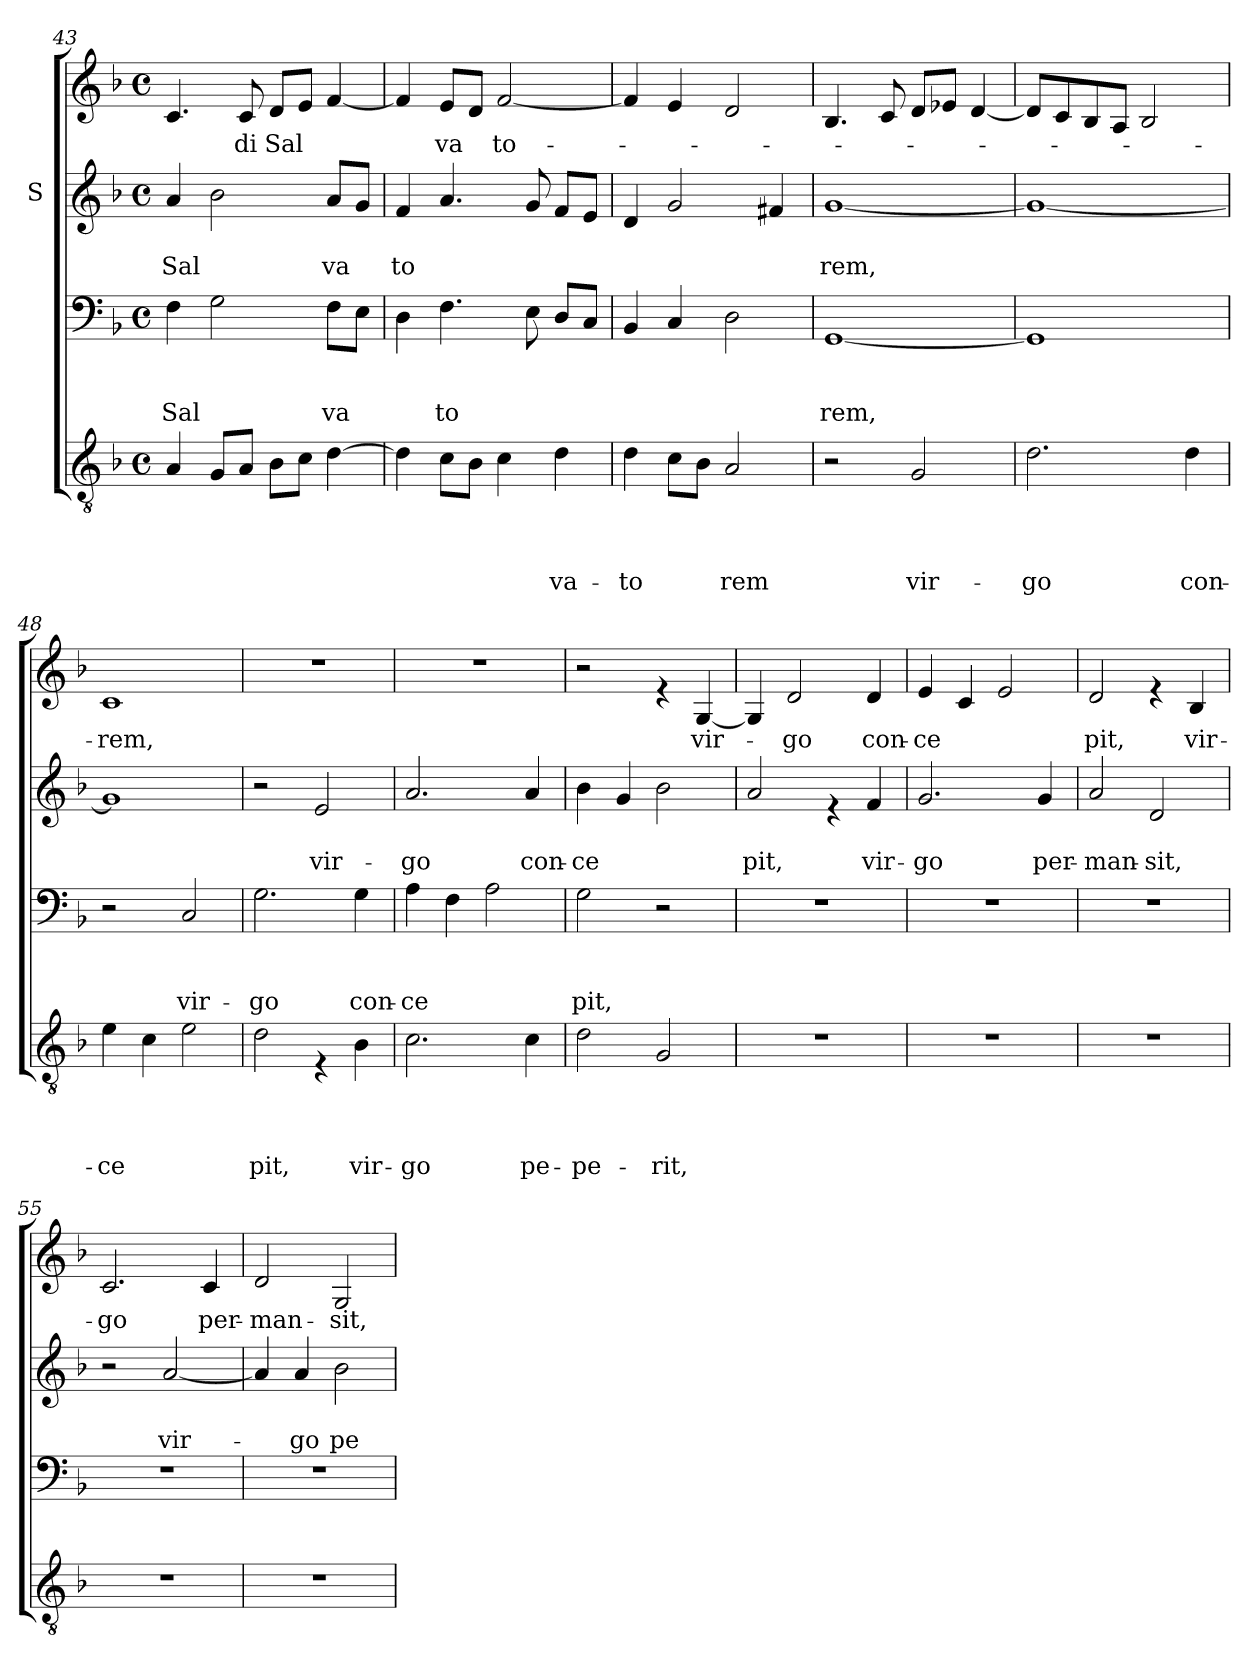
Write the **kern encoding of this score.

**kern	**text	**text	**text	**text	**kern	**text	**text	**text	**kern	**text	**text	**kern	**text
*part4	*part4	*part4	*part4	*part4	*part3	*part3	*part3	*part3	*part2	*part2	*part2	*part1	*part1
*staff4	*staff4	*staff4	*staff4	*staff4	*staff3	*staff3	*staff3	*staff3	*staff2	*staff2	*staff2	*staff1	*staff1
*	*	*	*	*	*	*	*	*	*I"S	*	*	*	*
*clefGv2	*	*	*	*	*clefF4	*	*	*	*clefG2	*	*	*clefG2	*
*k[b-]	*	*	*	*	*k[b-]	*	*	*	*k[b-]	*	*	*k[b-]	*
*F:	*	*	*	*	*F:	*	*	*	*F:	*	*	*F:	*
*M4/4	*	*	*	*	*M4/4	*	*	*	*M4/4	*	*	*M4/4	*
*met(c)	*	*	*	*	*met(c)	*	*	*	*met(c)	*	*	*met(c)	*
=43	=43	=43	=43	=43	=43	=43	=43	=43	=43	=43	=43	=43	=43
!	!	!	!	!	!	!	!	!LO:LY:b	!	!	!LO:LY:b	!	!
4A/	.	.	.	.	4F\	.	.	Sal	4a/	.	Sal	4.c/	.
8G/L	.	.	.	.	2G\	.	.	.	2b-\	.	.	.	.
!	!	!	!	!	!	!	!	!	!	!	!	!	!LO:LY:b
8A/J	.	.	.	.	.	.	.	.	.	.	.	8c/	-di
!	!	!	!	!	!	!	!	!	!	!	!	!	!LO:LY:b
8B-\L	.	.	.	.	.	.	.	.	.	.	.	8d/L	Sal
8c\J	.	.	.	.	.	.	.	.	.	.	.	8e/J	.
!	!	!	!	!	!	!	!	!LO:LY:b	!	!	!LO:LY:b	!	!
[>4d\	.	.	.	.	8F\L	.	.	va	8a/L	.	va	[<4f/	.
.	.	.	.	.	8E\J	.	.	.	8g/J	.	.	.	.
!!LO:LB:g=z
=44	=44	=44	=44	=44	=44	=44	=44	=44	=44	=44	=44	=44	=44
!	!	!	!	!	!	!	!	!	!	!	!LO:LY:b	!	!
4d\]	.	.	.	.	4D\	.	.	.	4f/	.	to	4f/]	.
!	!	!	!	!	!	!	!	!LO:LY:b	!	!	!	!	!LO:LY:b
8c\L	.	.	.	.	4.F\	.	.	to	4.a/	.	.	8e/L	va
8B-\J	.	.	.	.	.	.	.	.	.	.	.	8d/J	.
!	!	!	!	!	!	!	!	!	!	!	!	!	!LO:LY:b
4c\	.	.	.	.	.	.	.	.	.	.	.	[<2f/	to-
.	.	.	.	.	8E\	.	.	.	8g/	.	.	.	.
!	!	!	!	!LO:LY:b	!	!	!	!	!	!	!	!	!
4d\	.	.	.	va-	8D/L	.	.	.	8f/L	.	.	.	.
.	.	.	.	.	8C/J	.	.	.	8e/J	.	.	.	.
=45	=45	=45	=45	=45	=45	=45	=45	=45	=45	=45	=45	=45	=45
!	!	!	!	!LO:LY:b	!	!	!	!	!	!	!	!	!
4d\	.	.	.	-to	4BB-/	.	.	.	4d/	.	.	4f/]	.
8c\L	.	.	.	.	4C/	.	.	.	2g/	.	.	4e/	.
8B-\J	.	.	.	.	.	.	.	.	.	.	.	.	.
!	!	!	!	!LO:LY:b	!	!	!	!	!	!	!	!	!
2A/	.	.	.	rem	2D\	.	.	.	.	.	.	2d/	.
.	.	.	.	.	.	.	.	.	4f#X/	.	.	.	.
=46	=46	=46	=46	=46	=46	=46	=46	=46	=46	=46	=46	=46	=46
!	!	!	!	!	!	!	!	!LO:LY:b	!	!	!LO:LY:b	!	!
2r	.	.	.	.	[<1GG	.	.	rem,	[<1g	.	rem,	4.B-/	.
.	.	.	.	.	.	.	.	.	.	.	.	8c/	.
!	!	!	!	!LO:LY:b	!	!	!	!	!	!	!	!	!
2G/	.	.	.	vir-	.	.	.	.	.	.	.	8d/L	.
.	.	.	.	.	.	.	.	.	.	.	.	8e-X/J	.
.	.	.	.	.	.	.	.	.	.	.	.	[<4d/	.
=47	=47	=47	=47	=47	=47	=47	=47	=47	=47	=47	=47	=47	=47
!	!	!	!	!LO:LY:b	!	!	!	!	!	!	!	!	!
2.d\	.	.	.	-go	1GG]	.	.	.	1g_	.	.	8d/L]	.
.	.	.	.	.	.	.	.	.	.	.	.	8c/	.
.	.	.	.	.	.	.	.	.	.	.	.	8B-/	.
.	.	.	.	.	.	.	.	.	.	.	.	8A/J	.
.	.	.	.	.	.	.	.	.	.	.	.	2B-/	.
!	!	!	!	!LO:LY:b	!	!	!	!	!	!	!	!	!
4d\	.	.	.	con-	.	.	.	.	.	.	.	.	.
=48	=48	=48	=48	=48	=48	=48	=48	=48	=48	=48	=48	=48	=48
!	!	!	!	!LO:LY:b	!	!	!	!	!	!	!	!	!LO:LY:b
4e\	.	.	.	-ce	2r	.	.	.	1g]	.	.	1c	-rem,
4c\	.	.	.	.	.	.	.	.	.	.	.	.	.
!	!	!	!	!	!	!	!	!LO:LY:b	!	!	!	!	!
2e\	.	.	.	.	2C/	.	.	vir-	.	.	.	.	.
=49	=49	=49	=49	=49	=49	=49	=49	=49	=49	=49	=49	=49	=49
!	!	!	!	!LO:LY:b	!	!	!	!LO:LY:b	!	!	!	!	!
2d\	.	.	.	pit,	2.G\	.	.	-go	2r	.	.	1r	.
!	!	!	!	!	!	!	!	!	!	!	!LO:LY:b	!	!
4rE	.	.	.	.	.	.	.	.	2e/	.	vir-	.	.
!	!	!	!	!LO:LY:b	!	!	!	!LO:LY:b	!	!	!	!	!
4B-\	.	.	.	vir-	4G\	.	.	con-	.	.	.	.	.
!!LO:PB:g=z
=50	=50	=50	=50	=50	=50	=50	=50	=50	=50	=50	=50	=50	=50
!	!	!	!	!LO:LY:b	!	!	!	!LO:LY:b	!	!	!LO:LY:b	!	!
2.c\	.	.	.	-go	4A\	.	.	-ce	2.a/	.	-go	1r	.
.	.	.	.	.	4F\	.	.	.	.	.	.	.	.
.	.	.	.	.	2A\	.	.	.	.	.	.	.	.
!	!	!	!	!LO:LY:b	!	!	!	!	!	!	!LO:LY:b	!	!
4c\	.	.	.	pe-	.	.	.	.	4a/	.	con-	.	.
=51	=51	=51	=51	=51	=51	=51	=51	=51	=51	=51	=51	=51	=51
!	!	!	!	!LO:LY:b	!	!	!	!LO:LY:b	!	!	!LO:LY:b	!	!
2d\	.	.	.	-pe-	2G\	.	.	pit,	4b-\	.	-ce	2r	.
.	.	.	.	.	.	.	.	.	4g/	.	.	.	.
!	!	!	!	!LO:LY:b	!	!	!	!	!	!	!	!	!
2G/	.	.	.	-rit,	2r	.	.	.	2b-\	.	.	4re	.
!	!	!	!	!	!	!	!	!	!	!	!	!	!LO:LY:b
.	.	.	.	.	.	.	.	.	.	.	.	[<4G/	vir-
=52	=52	=52	=52	=52	=52	=52	=52	=52	=52	=52	=52	=52	=52
!	!	!	!	!	!	!	!	!	!	!	!LO:LY:b	!	!
1r	.	.	.	.	1r	.	.	.	2a/	.	pit,	4G/]	.
!	!	!	!	!	!	!	!	!	!	!	!	!	!LO:LY:b
.	.	.	.	.	.	.	.	.	.	.	.	2d/	-go
.	.	.	.	.	.	.	.	.	4re	.	.	.	.
!	!	!	!	!	!	!	!	!	!	!	!LO:LY:b	!	!LO:LY:b
.	.	.	.	.	.	.	.	.	4f/	.	vir-	4d/	con-
=53	=53	=53	=53	=53	=53	=53	=53	=53	=53	=53	=53	=53	=53
!	!	!	!	!	!	!	!	!	!	!	!LO:LY:b	!	!LO:LY:b
1r	.	.	.	.	1r	.	.	.	2.g/	.	-go	4e/	-ce
.	.	.	.	.	.	.	.	.	.	.	.	4c/	.
.	.	.	.	.	.	.	.	.	.	.	.	2e/	.
!	!	!	!	!	!	!	!	!	!	!	!LO:LY:b	!	!
.	.	.	.	.	.	.	.	.	4g/	.	per-	.	.
=54	=54	=54	=54	=54	=54	=54	=54	=54	=54	=54	=54	=54	=54
!	!	!	!	!	!	!	!	!	!	!	!LO:LY:b	!	!LO:LY:b
1r	.	.	.	.	1r	.	.	.	2a/	.	-man-	2d/	pit,
!	!	!	!	!	!	!	!	!	!	!	!LO:LY:b	!	!
.	.	.	.	.	.	.	.	.	2d/	.	-sit,	4re	.
!	!	!	!	!	!	!	!	!	!	!	!	!	!LO:LY:b
.	.	.	.	.	.	.	.	.	.	.	.	4B-/	vir-
=55	=55	=55	=55	=55	=55	=55	=55	=55	=55	=55	=55	=55	=55
!	!	!	!	!	!	!	!	!	!	!	!	!	!LO:LY:b
1r	.	.	.	.	1r	.	.	.	2r	.	.	2.c/	-go
!	!	!	!	!	!	!	!	!	!	!	!LO:LY:b	!	!
.	.	.	.	.	.	.	.	.	[<2a/	.	vir-	.	.
!	!	!	!	!	!	!	!	!	!	!	!	!	!LO:LY:b
.	.	.	.	.	.	.	.	.	.	.	.	4c/	per-
=56	=56	=56	=56	=56	=56	=56	=56	=56	=56	=56	=56	=56	=56
!	!	!	!	!	!	!	!	!	!	!	!	!	!LO:LY:b
1r	.	.	.	.	1r	.	.	.	4a/]	.	.	2d/	-man-
!	!	!	!	!	!	!	!	!	!	!	!LO:LY:b	!	!
.	.	.	.	.	.	.	.	.	4a/	.	-go	.	.
!	!	!	!	!	!	!	!	!	!	!	!LO:LY:b	!	!LO:LY:b
.	.	.	.	.	.	.	.	.	2b-\	.	pe-	2G/	-sit,
=	=	=	=	=	=	=	=	=	=	=	=	=	=
*-	*-	*-	*-	*-	*-	*-	*-	*-	*-	*-	*-	*-	*-
